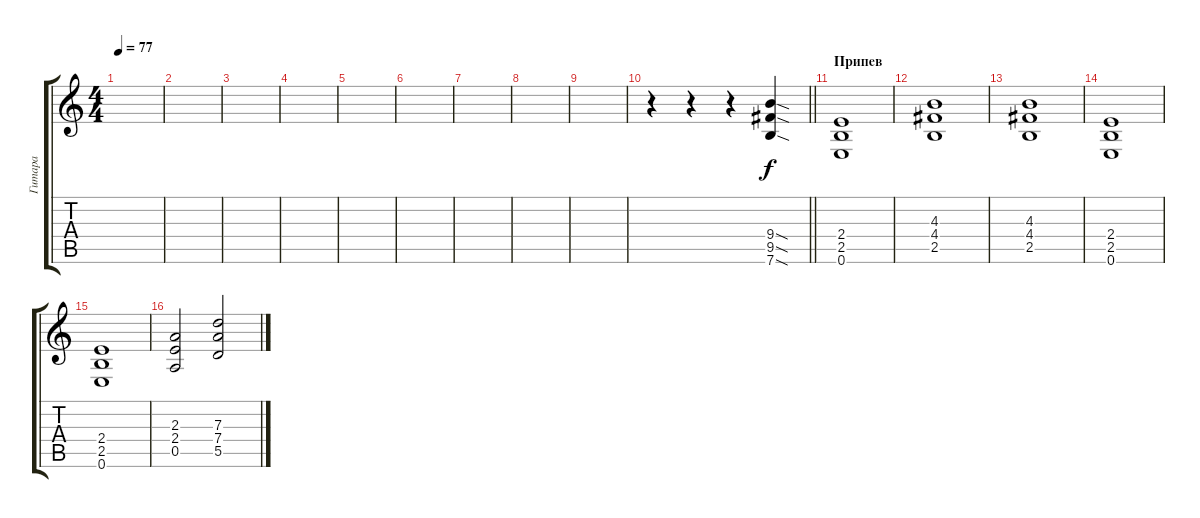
\track ("Гитара" "Гитара") {instrument distortionguitar}
\staff {score tabs}
\tuning (E4 B3 G3 D3 A2 E2) {hide}
\ts (4 4)
\tempo 77
\clef g2
\ks c
|
|
|
|
|
|
|
|
|
\barLineRight lightlight
r.4{volume 12} r.4 r.4 (9.4{sod} 9.5{sod} 7.6{sod}).4 |
\section ("" "Припев")
(2.4 2.5 0.6).1 |
(4.3 4.4 2.5).1 |
(4.3 4.4 2.5).1 |
(2.4 2.5 0.6).1 |
(2.4 2.5 0.6).1 |
(2.3 2.4 0.5).2 (7.3 7.4 5.5).2
